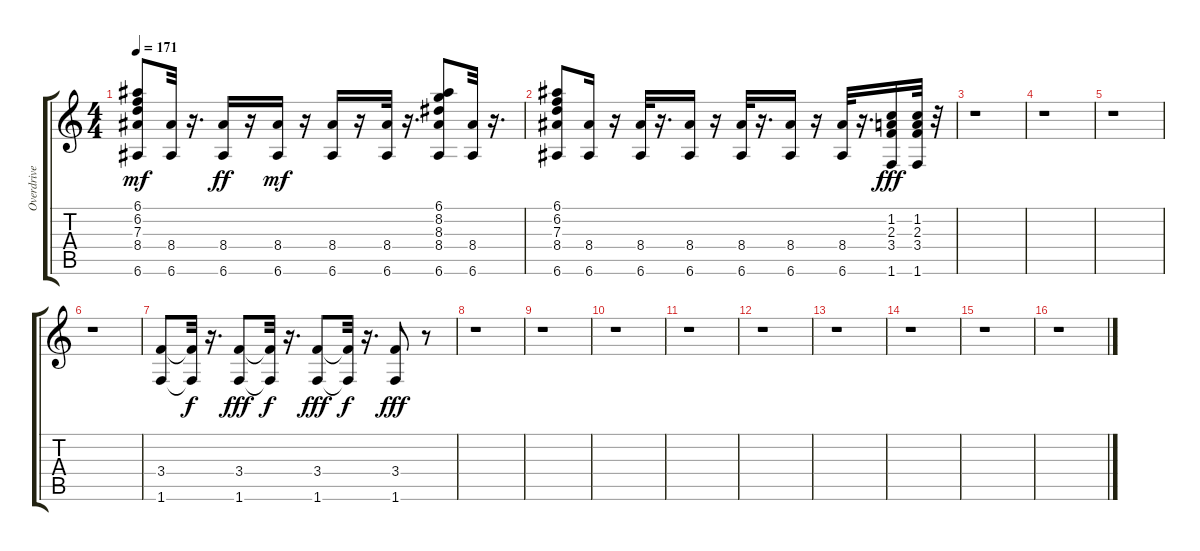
\track ("Overdrive" "Overdrive") {instrument overdrivenguitar}
\staff {score tabs}
\tuning (E4 B3 G3 D3 A2 E2) {hide}
\ts (4 4)
\tempo 171
\clef g2
\ks c
(6.1 6.2 7.3 8.4 6.6).8{dy mf} (8.4 6.6).32 r.16{d} (8.4 6.6).16{dy ff} r.16 (8.4 6.6).16{dy mf} r.16 (8.4 6.6).16 r.16 (8.4 6.6).32 r.16{d} (6.1 8.2 8.3 8.4 6.6).8 (8.4 6.6).32 r.16{d} |
(6.1 6.2 7.3 8.4 6.6).8 (8.4 6.6).16 r.16 (8.4 6.6).32 r.16{d} (8.4 6.6).16 r.16 (8.4 6.6).32 r.16{d} (8.4 6.6).16 r.16 (8.4 6.6).32 r.16{d} (1.2 2.3 3.4 1.6).16{dy fff} (1.2 2.3 3.4 1.6).32 r.32 |
r.1 |
r.1 |
r.1 |
r.1 |
(3.4 1.6).8 (3.4{t} 1.6{t}).32{dy f} r.16{d} (3.4 1.6).8{dy fff} (3.4{t} 1.6{t}).32{dy f} r.16{d} (3.4 1.6).8{dy fff} (3.4{t} 1.6{t}).32{dy f} r.16{d} (3.4 1.6).8{dy fff} r.8 |
r.1 |
r.1 |
r.1 |
r.1 |
r.1 |
r.1 |
r.1 |
r.1 |
r.1
